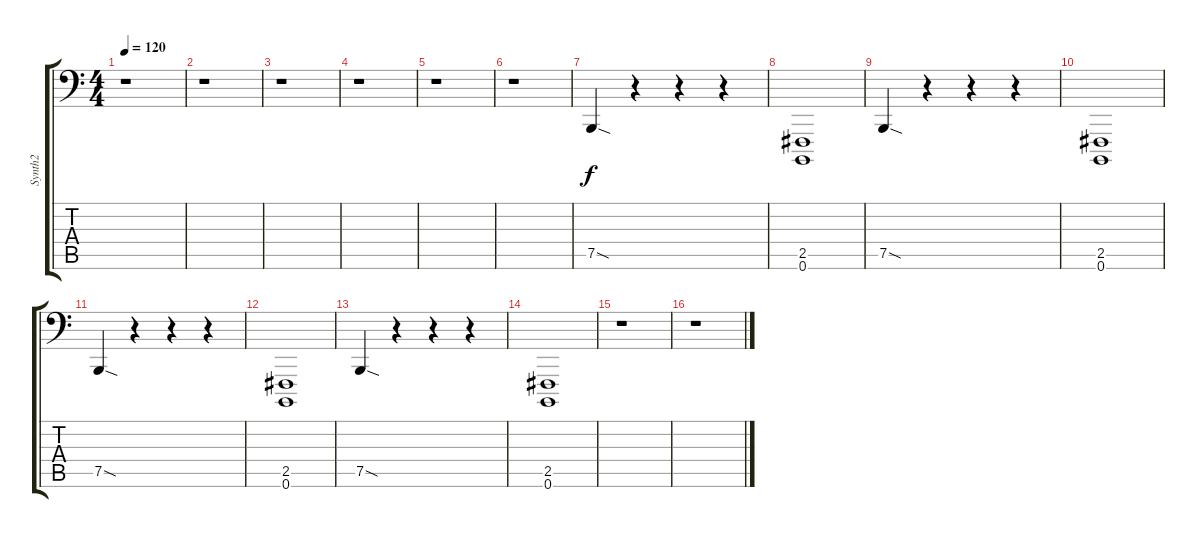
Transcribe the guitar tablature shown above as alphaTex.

\track ("Synth2" "Synth2") {instrument lead1square}
\staff {score tabs}
\tuning (C3 G2 D2 A1 E1 B0) {hide}
\ts (4 4)
\tempo 120
\clef f4
\ks c
r.1{dy f} |
r.1 |
r.1 |
r.1 |
r.1 |
r.1 |
7.5{sod}.4{volume 8 instrument lead1square} r.4 r.4 r.4 |
(2.5 0.6).1 |
7.5{sod}.4 r.4 r.4 r.4 |
(2.5 0.6).1 |
7.5{sod}.4 r.4 r.4 r.4 |
(2.5 0.6).1 |
7.5{sod}.4 r.4 r.4 r.4 |
(2.5 0.6).1 |
r.1 |
r.1
